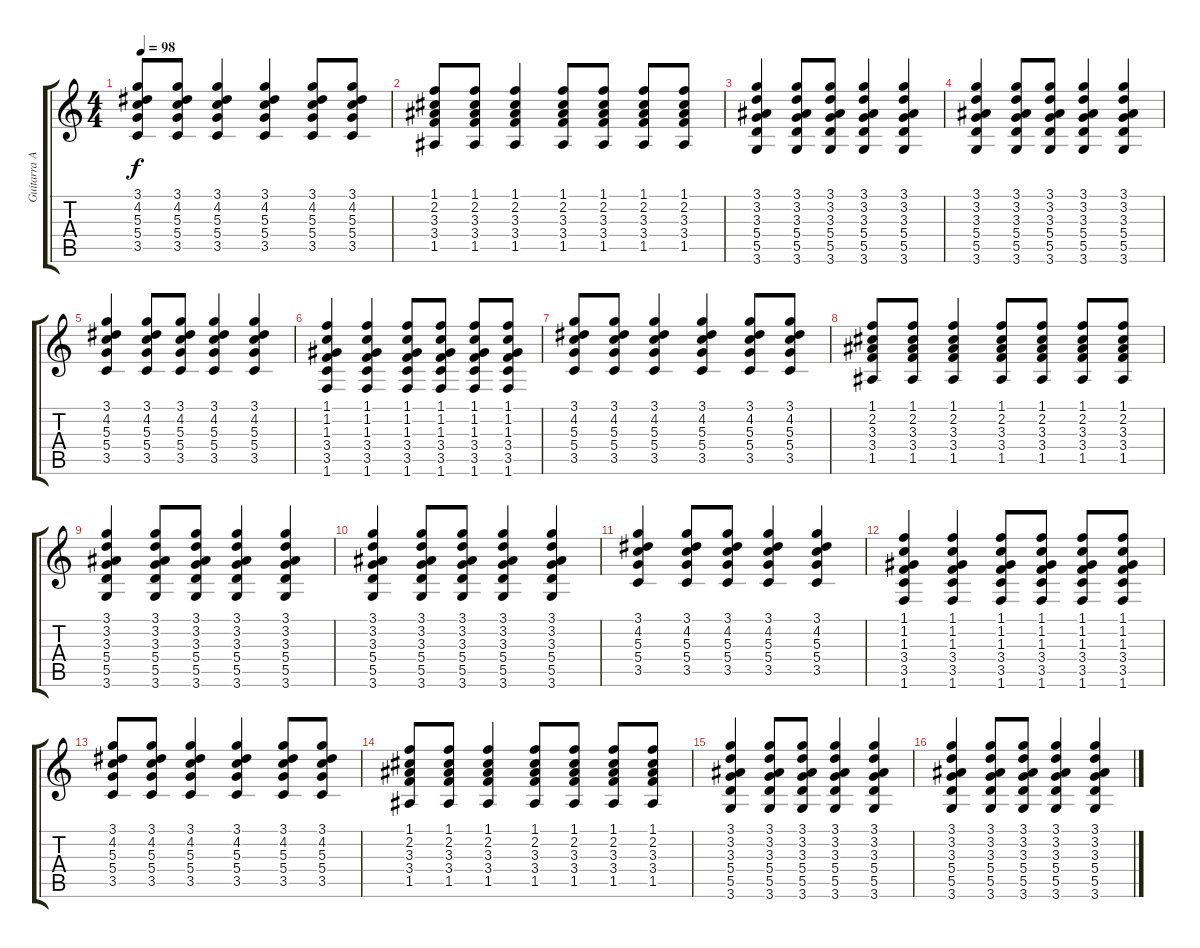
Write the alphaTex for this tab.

\track ("Guitarra Acustica 2" "Guitarra A") {instrument acousticguitarsteel}
\staff {score tabs}
\tuning (E4 B3 G3 D3 A2 E2) {hide}
\ts (4 4)
\tempo 98
\clef g2
\ks c
(3.1 4.2 5.3 5.4 3.5).8{dy f} (3.1 4.2 5.3 5.4 3.5).8 (3.1 4.2 5.3 5.4 3.5).4 (3.1 4.2 5.3 5.4 3.5).4 (3.1 4.2 5.3 5.4 3.5).8 (3.1 4.2 5.3 5.4 3.5).8 |
(1.1 2.2 3.3 3.4 1.5).8 (1.1 2.2 3.3 3.4 1.5).8 (1.1 2.2 3.3 3.4 1.5).4 (1.1 2.2 3.3 3.4 1.5).8 (1.1 2.2 3.3 3.4 1.5).8 (1.1 2.2 3.3 3.4 1.5).8 (1.1 2.2 3.3 3.4 1.5).8 |
(3.1 3.2 3.3 5.4 5.5 3.6).4 (3.1 3.2 3.3 5.4 5.5 3.6).8 (3.1 3.2 3.3 5.4 5.5 3.6).8 (3.1 3.2 3.3 5.4 5.5 3.6).4 (3.1 3.2 3.3 5.4 5.5 3.6).4 |
(3.1 3.2 3.3 5.4 5.5 3.6).4 (3.1 3.2 3.3 5.4 5.5 3.6).8 (3.1 3.2 3.3 5.4 5.5 3.6).8 (3.1 3.2 3.3 5.4 5.5 3.6).4 (3.1 3.2 3.3 5.4 5.5 3.6).4 |
(3.1 4.2 5.3 5.4 3.5).4{volume 9} (3.1 4.2 5.3 5.4 3.5).8 (3.1 4.2 5.3 5.4 3.5).8 (3.1 4.2 5.3 5.4 3.5).4 (3.1 4.2 5.3 5.4 3.5).4 |
(1.1 1.2 1.3 3.4 3.5 1.6).4 (1.1 1.2 1.3 3.4 3.5 1.6).4 (1.1 1.2 1.3 3.4 3.5 1.6).8 (1.1 1.2 1.3 3.4 3.5 1.6).8 (1.1 1.2 1.3 3.4 3.5 1.6).8 (1.1 1.2 1.3 3.4 3.5 1.6).8 |
(3.1 4.2 5.3 5.4 3.5).8 (3.1 4.2 5.3 5.4 3.5).8 (3.1 4.2 5.3 5.4 3.5).4 (3.1 4.2 5.3 5.4 3.5).4 (3.1 4.2 5.3 5.4 3.5).8 (3.1 4.2 5.3 5.4 3.5).8 |
(1.1 2.2 3.3 3.4 1.5).8 (1.1 2.2 3.3 3.4 1.5).8 (1.1 2.2 3.3 3.4 1.5).4 (1.1 2.2 3.3 3.4 1.5).8 (1.1 2.2 3.3 3.4 1.5).8 (1.1 2.2 3.3 3.4 1.5).8 (1.1 2.2 3.3 3.4 1.5).8 |
(3.1 3.2 3.3 5.4 5.5 3.6).4 (3.1 3.2 3.3 5.4 5.5 3.6).8 (3.1 3.2 3.3 5.4 5.5 3.6).8 (3.1 3.2 3.3 5.4 5.5 3.6).4 (3.1 3.2 3.3 5.4 5.5 3.6).4 |
(3.1 3.2 3.3 5.4 5.5 3.6).4 (3.1 3.2 3.3 5.4 5.5 3.6).8 (3.1 3.2 3.3 5.4 5.5 3.6).8 (3.1 3.2 3.3 5.4 5.5 3.6).4 (3.1 3.2 3.3 5.4 5.5 3.6).4 |
(3.1 4.2 5.3 5.4 3.5).4{volume 9} (3.1 4.2 5.3 5.4 3.5).8 (3.1 4.2 5.3 5.4 3.5).8 (3.1 4.2 5.3 5.4 3.5).4 (3.1 4.2 5.3 5.4 3.5).4 |
(1.1 1.2 1.3 3.4 3.5 1.6).4 (1.1 1.2 1.3 3.4 3.5 1.6).4 (1.1 1.2 1.3 3.4 3.5 1.6).8 (1.1 1.2 1.3 3.4 3.5 1.6).8 (1.1 1.2 1.3 3.4 3.5 1.6).8 (1.1 1.2 1.3 3.4 3.5 1.6).8 |
(3.1 4.2 5.3 5.4 3.5).8 (3.1 4.2 5.3 5.4 3.5).8 (3.1 4.2 5.3 5.4 3.5).4 (3.1 4.2 5.3 5.4 3.5).4 (3.1 4.2 5.3 5.4 3.5).8 (3.1 4.2 5.3 5.4 3.5).8 |
(1.1 2.2 3.3 3.4 1.5).8 (1.1 2.2 3.3 3.4 1.5).8 (1.1 2.2 3.3 3.4 1.5).4 (1.1 2.2 3.3 3.4 1.5).8 (1.1 2.2 3.3 3.4 1.5).8 (1.1 2.2 3.3 3.4 1.5).8 (1.1 2.2 3.3 3.4 1.5).8 |
(3.1 3.2 3.3 5.4 5.5 3.6).4 (3.1 3.2 3.3 5.4 5.5 3.6).8 (3.1 3.2 3.3 5.4 5.5 3.6).8 (3.1 3.2 3.3 5.4 5.5 3.6).4 (3.1 3.2 3.3 5.4 5.5 3.6).4 |
(3.1 3.2 3.3 5.4 5.5 3.6).4 (3.1 3.2 3.3 5.4 5.5 3.6).8 (3.1 3.2 3.3 5.4 5.5 3.6).8 (3.1 3.2 3.3 5.4 5.5 3.6).4 (3.1 3.2 3.3 5.4 5.5 3.6).4
